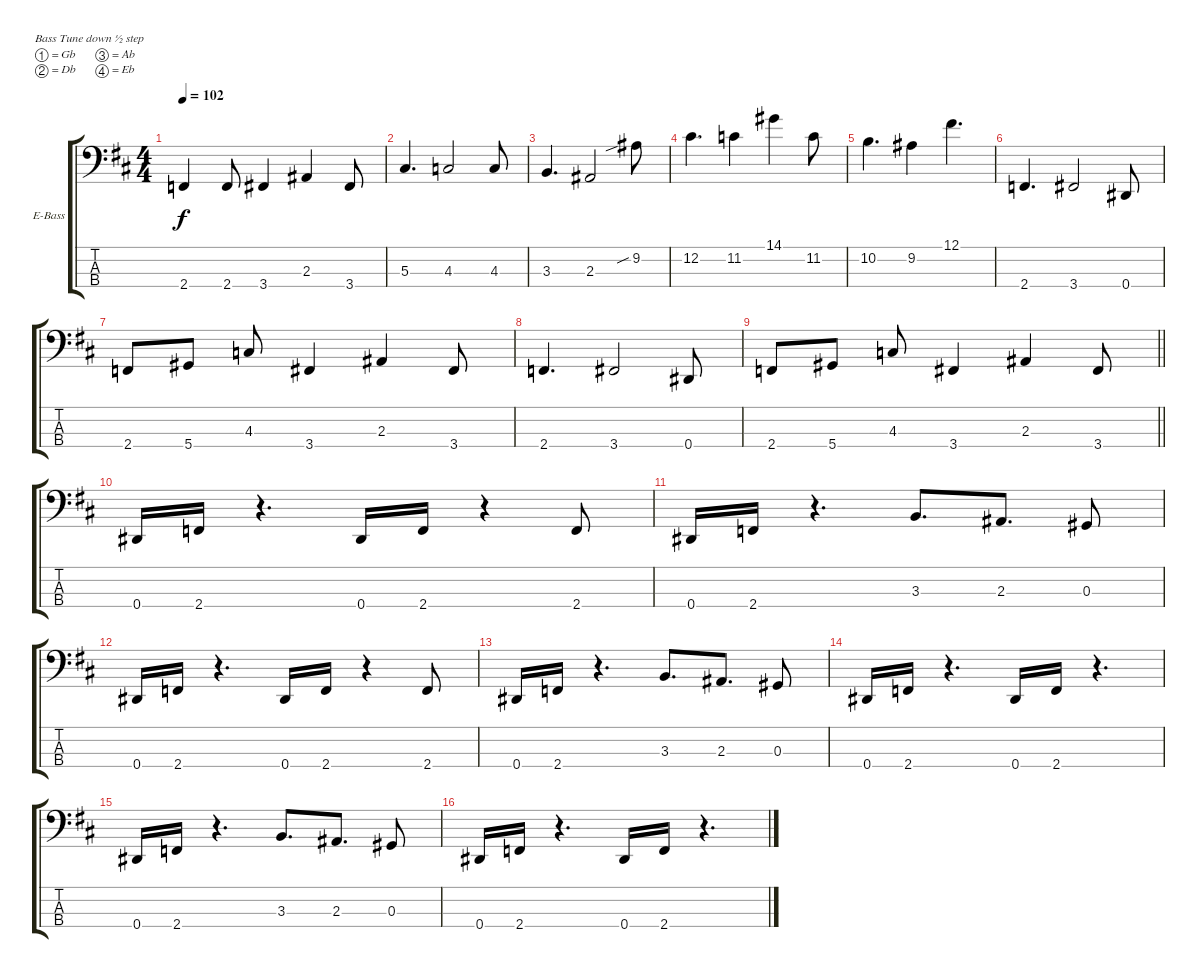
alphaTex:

\bracketExtendMode groupsimilarinstruments
\firstSystemTrackNameOrientation horizontal
\otherSystemsTrackNameOrientation horizontal
\track ("Rex" "E-Bass") {instrument electricbassfinger}
\staff {score tabs}
\tuning (Gb2 Db2 Ab1 Eb1)
\ts (4 4)
\tempo 102
\clef f4
\ks d
2.4.4{dy f} 2.4.8 3.4.4 2.3.4 3.4.8 |
5.3.4{d} 4.3.2 4.3.8 |
3.3.4{d} 2.3.2 9.2{sib}.8 |
12.2.4{d} 11.2.4 14.1.4 11.2.8 |
10.2.4{d} 9.2.4 12.1.4{d} |
2.4.4{d} 3.4.2 0.4.8 |
2.4.8 5.4.8 4.3.8 3.4.4 2.3.4 3.4.8 |
2.4.4{d} 3.4.2 0.4.8 |
\barLineRight lightlight
2.4.8 5.4.8 4.3.8 3.4.4 2.3.4 3.4.8 |
0.4.16 2.4.16 r.4{d} 0.4.16 2.4.16 r.4 2.4.8 |
0.4.16 2.4.16 r.4{d} 3.3.8{d} 2.3.8{d} 0.3.8 |
0.4.16 2.4.16 r.4{d} 0.4.16 2.4.16 r.4 2.4.8 |
0.4.16 2.4.16 r.4{d} 3.3.8{d} 2.3.8{d} 0.3.8 |
0.4.16 2.4.16 r.4{d} 0.4.16 2.4.16 r.4{d} |
0.4.16 2.4.16 r.4{d} 3.3.8{d} 2.3.8{d} 0.3.8 |
0.4.16 2.4.16 r.4{d} 0.4.16 2.4.16 r.4{d}
